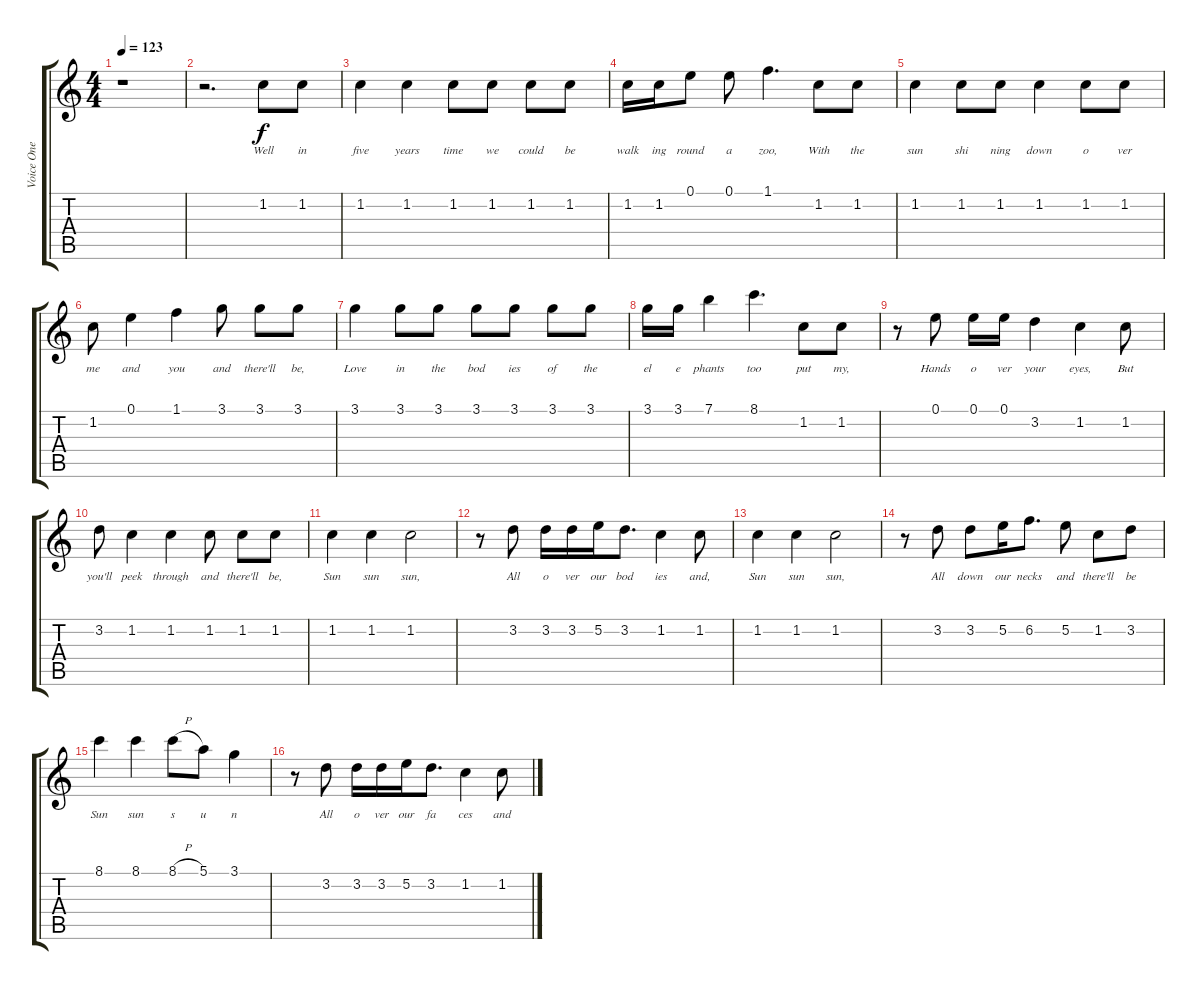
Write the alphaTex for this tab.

\track ("Voice One" "Voice One") {instrument overdrivenguitar}
\staff {score tabs}
\tuning (E4 B3 G3 D3 A2 E2) {hide}
\ts (4 4)
\tempo 123
\clef g2
\ks c
r.1{dy f} |
r.2{d} 1.2.8{lyrics (0 "Well") lyrics (1 "") lyrics (2 "") lyrics (3 "") lyrics (4 "")} 1.2.8{lyrics (0 "in") lyrics (1 "") lyrics (2 "") lyrics (3 "") lyrics (4 "")} |
1.2.4{lyrics (0 "five") lyrics (1 "") lyrics (2 "") lyrics (3 "") lyrics (4 "")} 1.2.4{lyrics (0 "years") lyrics (1 "") lyrics (2 "") lyrics (3 "") lyrics (4 "")} 1.2.8{lyrics (0 "time") lyrics (1 "") lyrics (2 "") lyrics (3 "") lyrics (4 "")} 1.2.8{lyrics (0 "we") lyrics (1 "") lyrics (2 "") lyrics (3 "") lyrics (4 "")} 1.2.8{lyrics (0 "could") lyrics (1 "") lyrics (2 "") lyrics (3 "") lyrics (4 "")} 1.2.8{lyrics (0 "be") lyrics (1 "") lyrics (2 "") lyrics (3 "") lyrics (4 "")} |
1.2.16{lyrics (0 "walk") lyrics (1 "") lyrics (2 "") lyrics (3 "") lyrics (4 "")} 1.2.16{lyrics (0 "ing") lyrics (1 "") lyrics (2 "") lyrics (3 "") lyrics (4 "")} 0.1.8{lyrics (0 "round") lyrics (1 "") lyrics (2 "") lyrics (3 "") lyrics (4 "")} 0.1.8{lyrics (0 "a") lyrics (1 "") lyrics (2 "") lyrics (3 "") lyrics (4 "")} 1.1.4{d lyrics (0 "zoo,") lyrics (1 "") lyrics (2 "") lyrics (3 "") lyrics (4 "")} 1.2.8{lyrics (0 "With") lyrics (1 "") lyrics (2 "") lyrics (3 "") lyrics (4 "")} 1.2.8{lyrics (0 "the") lyrics (1 "") lyrics (2 "") lyrics (3 "") lyrics (4 "")} |
1.2.4{lyrics (0 "sun") lyrics (1 "") lyrics (2 "") lyrics (3 "") lyrics (4 "")} 1.2.8{lyrics (0 "shi") lyrics (1 "") lyrics (2 "") lyrics (3 "") lyrics (4 "")} 1.2.8{lyrics (0 "ning") lyrics (1 "") lyrics (2 "") lyrics (3 "") lyrics (4 "")} 1.2.4{lyrics (0 "down") lyrics (1 "") lyrics (2 "") lyrics (3 "") lyrics (4 "")} 1.2.8{lyrics (0 "o") lyrics (1 "") lyrics (2 "") lyrics (3 "") lyrics (4 "")} 1.2.8{lyrics (0 "ver") lyrics (1 "") lyrics (2 "") lyrics (3 "") lyrics (4 "")} |
1.2.8{lyrics (0 "me") lyrics (1 "") lyrics (2 "") lyrics (3 "") lyrics (4 "")} 0.1.4{lyrics (0 "and") lyrics (1 "") lyrics (2 "") lyrics (3 "") lyrics (4 "")} 1.1.4{lyrics (0 "you") lyrics (1 "") lyrics (2 "") lyrics (3 "") lyrics (4 "")} 3.1.8{lyrics (0 "and") lyrics (1 "") lyrics (2 "") lyrics (3 "") lyrics (4 "")} 3.1.8{lyrics (0 "there'll") lyrics (1 "") lyrics (2 "") lyrics (3 "") lyrics (4 "")} 3.1.8{lyrics (0 "be,") lyrics (1 "") lyrics (2 "") lyrics (3 "") lyrics (4 "")} |
3.1.4{lyrics (0 "Love") lyrics (1 "") lyrics (2 "") lyrics (3 "") lyrics (4 "")} 3.1.8{lyrics (0 "in") lyrics (1 "") lyrics (2 "") lyrics (3 "") lyrics (4 "")} 3.1.8{lyrics (0 "the") lyrics (1 "") lyrics (2 "") lyrics (3 "") lyrics (4 "")} 3.1.8{lyrics (0 "bod") lyrics (1 "") lyrics (2 "") lyrics (3 "") lyrics (4 "")} 3.1.8{lyrics (0 "ies") lyrics (1 "") lyrics (2 "") lyrics (3 "") lyrics (4 "")} 3.1.8{lyrics (0 "of") lyrics (1 "") lyrics (2 "") lyrics (3 "") lyrics (4 "")} 3.1.8{lyrics (0 "the") lyrics (1 "") lyrics (2 "") lyrics (3 "") lyrics (4 "")} |
3.1.16{lyrics (0 "el") lyrics (1 "") lyrics (2 "") lyrics (3 "") lyrics (4 "")} 3.1.16{lyrics (0 "e") lyrics (1 "") lyrics (2 "") lyrics (3 "") lyrics (4 "")} 7.1.4{lyrics (0 "phants") lyrics (1 "") lyrics (2 "") lyrics (3 "") lyrics (4 "")} 8.1.4{d lyrics (0 "too") lyrics (1 "") lyrics (2 "") lyrics (3 "") lyrics (4 "")} 1.2.8{lyrics (0 "put") lyrics (1 "") lyrics (2 "") lyrics (3 "") lyrics (4 "")} 1.2.8{lyrics (0 "my,") lyrics (1 "") lyrics (2 "") lyrics (3 "") lyrics (4 "")} |
r.8 0.1.8{lyrics (0 "Hands") lyrics (1 "") lyrics (2 "") lyrics (3 "") lyrics (4 "")} 0.1.16{lyrics (0 "o") lyrics (1 "") lyrics (2 "") lyrics (3 "") lyrics (4 "")} 0.1.16{lyrics (0 "ver") lyrics (1 "") lyrics (2 "") lyrics (3 "") lyrics (4 "")} 3.2.4{lyrics (0 "your") lyrics (1 "") lyrics (2 "") lyrics (3 "") lyrics (4 "")} 1.2.4{lyrics (0 "eyes,") lyrics (1 "") lyrics (2 "") lyrics (3 "") lyrics (4 "")} 1.2.8{lyrics (0 "But") lyrics (1 "") lyrics (2 "") lyrics (3 "") lyrics (4 "")} |
3.2.8{lyrics (0 "you'll") lyrics (1 "") lyrics (2 "") lyrics (3 "") lyrics (4 "")} 1.2.4{lyrics (0 "peek") lyrics (1 "") lyrics (2 "") lyrics (3 "") lyrics (4 "")} 1.2.4{lyrics (0 "through") lyrics (1 "") lyrics (2 "") lyrics (3 "") lyrics (4 "")} 1.2.8{lyrics (0 "and") lyrics (1 "") lyrics (2 "") lyrics (3 "") lyrics (4 "")} 1.2.8{lyrics (0 "there'll") lyrics (1 "") lyrics (2 "") lyrics (3 "") lyrics (4 "")} 1.2.8{lyrics (0 "be,") lyrics (1 "") lyrics (2 "") lyrics (3 "") lyrics (4 "")} |
1.2.4{lyrics (0 "Sun") lyrics (1 "") lyrics (2 "") lyrics (3 "") lyrics (4 "")} 1.2.4{lyrics (0 "sun") lyrics (1 "") lyrics (2 "") lyrics (3 "") lyrics (4 "")} 1.2.2{lyrics (0 "sun,") lyrics (1 "") lyrics (2 "") lyrics (3 "") lyrics (4 "")} |
r.8 3.2.8{lyrics (0 "All") lyrics (1 "") lyrics (2 "") lyrics (3 "") lyrics (4 "")} 3.2.16{lyrics (0 "o") lyrics (1 "") lyrics (2 "") lyrics (3 "") lyrics (4 "")} 3.2.16{lyrics (0 "ver") lyrics (1 "") lyrics (2 "") lyrics (3 "") lyrics (4 "")} 5.2.16{lyrics (0 "our") lyrics (1 "") lyrics (2 "") lyrics (3 "") lyrics (4 "")} 3.2.8{d lyrics (0 "bod") lyrics (1 "") lyrics (2 "") lyrics (3 "") lyrics (4 "")} 1.2.4{lyrics (0 "ies") lyrics (1 "") lyrics (2 "") lyrics (3 "") lyrics (4 "")} 1.2.8{lyrics (0 "and,") lyrics (1 "") lyrics (2 "") lyrics (3 "") lyrics (4 "")} |
1.2.4{lyrics (0 "Sun") lyrics (1 "") lyrics (2 "") lyrics (3 "") lyrics (4 "")} 1.2.4{lyrics (0 "sun") lyrics (1 "") lyrics (2 "") lyrics (3 "") lyrics (4 "")} 1.2.2{lyrics (0 "sun,") lyrics (1 "") lyrics (2 "") lyrics (3 "") lyrics (4 "")} |
r.8 3.2.8{lyrics (0 "All") lyrics (1 "") lyrics (2 "") lyrics (3 "") lyrics (4 "")} 3.2.8{lyrics (0 "down") lyrics (1 "") lyrics (2 "") lyrics (3 "") lyrics (4 "")} 5.2.16{lyrics (0 "our") lyrics (1 "") lyrics (2 "") lyrics (3 "") lyrics (4 "")} 6.2.8{d lyrics (0 "necks") lyrics (1 "") lyrics (2 "") lyrics (3 "") lyrics (4 "")} 5.2.8{lyrics (0 "and") lyrics (1 "") lyrics (2 "") lyrics (3 "") lyrics (4 "")} 1.2.8{lyrics (0 "there'll") lyrics (1 "") lyrics (2 "") lyrics (3 "") lyrics (4 "")} 3.2.8{lyrics (0 "be") lyrics (1 "") lyrics (2 "") lyrics (3 "") lyrics (4 "")} |
8.1.4{lyrics (0 "Sun") lyrics (1 "") lyrics (2 "") lyrics (3 "") lyrics (4 "")} 8.1.4{lyrics (0 "sun") lyrics (1 "") lyrics (2 "") lyrics (3 "") lyrics (4 "")} 8.1{h}.8{lyrics (0 "s") lyrics (1 "") lyrics (2 "") lyrics (3 "") lyrics (4 "")} 5.1.8{lyrics (0 "u") lyrics (1 "") lyrics (2 "") lyrics (3 "") lyrics (4 "")} 3.1.4{lyrics (0 "n") lyrics (1 "") lyrics (2 "") lyrics (3 "") lyrics (4 "")} |
r.8 3.2.8{lyrics (0 "All") lyrics (1 "") lyrics (2 "") lyrics (3 "") lyrics (4 "")} 3.2.16{lyrics (0 "o") lyrics (1 "") lyrics (2 "") lyrics (3 "") lyrics (4 "")} 3.2.16{lyrics (0 "ver") lyrics (1 "") lyrics (2 "") lyrics (3 "") lyrics (4 "")} 5.2.16{lyrics (0 "our") lyrics (1 "") lyrics (2 "") lyrics (3 "") lyrics (4 "")} 3.2.8{d lyrics (0 "fa") lyrics (1 "") lyrics (2 "") lyrics (3 "") lyrics (4 "")} 1.2.4{lyrics (0 "ces") lyrics (1 "") lyrics (2 "") lyrics (3 "") lyrics (4 "")} 1.2.8{lyrics (0 "and") lyrics (1 "") lyrics (2 "") lyrics (3 "") lyrics (4 "")}
